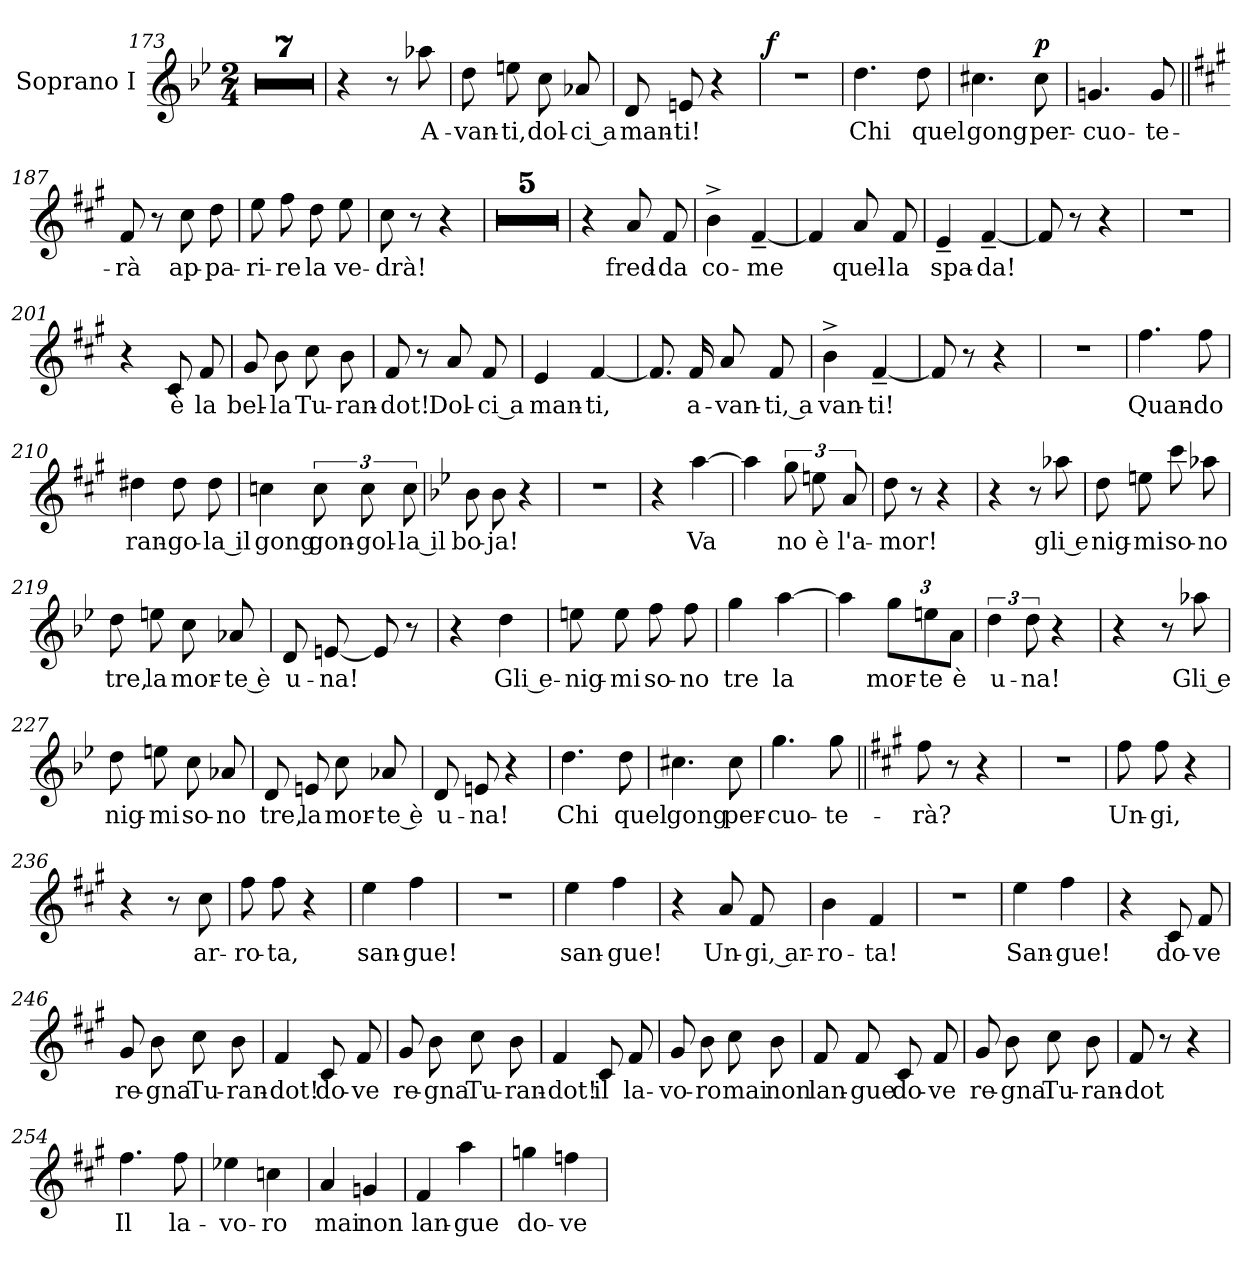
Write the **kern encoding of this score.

**kern	**text	**dynam
*part1	*part1	*part1
*staff1	*staff1	*staff1
*I"Soprano I	*	*
*I'S. I	*	*
!!LO:PB:g=z
*clefG2	*	*
*k[b-e-]	*	*
*M2/4	*	*
=173	=173	=173
2r	.	.
=174	=174	=174
2r	.	.
=175	=175	=175
2r	.	.
=176	=176	=176
2r	.	.
=177	=177	=177
2r	.	.
=178	=178	=178
2r	.	.
!!LO:PB:g=z
=179	=179	=179
2r	.	.
=180	=180	=180
4r	.	.
8r	.	.
!	!LO:LY:b	!
8aa-X\	A-	.
=181	=181	=181
!	!LO:LY:b	!
8dd\	-van-	.
!	!LO:LY:b	!
8een\	-ti,	.
!	!LO:LY:b	!
8cc\	dol-	.
!	!LO:LY:b	!
8a-X/	-ci a	.
=182	=182	=182
!	!LO:LY:b	!
8d/	-man-	.
!	!LO:LY:b	!
8en/	-ti!	.
4r	.	.
!!LO:PB:g=z
=183	=183	=183
!	!	!LO:DY:b
2r	.	f
=184	=184	=184
!	!LO:LY:b	!
4.dd\	Chi	.
!	!LO:LY:b	!
8dd\	quel	.
=185	=185	=185
!	!LO:LY:b	!
4.cc#X\	gong	.
!	!LO:LY:b	!LO:DY:a
8cc#\	per-	p
=186	=186	=186
!	!LO:LY:b	!
4.gn/	-cuo-	.
!	!LO:LY:b	!
8g/	-te-	.
!!LO:PB:g=z
=187||	=187||	=187||
*k[f#c#g#]	*	*
!	!LO:LY:b	!
8f#/	-rà	.
8r	.	.
!	!LO:LY:b	!
8cc#\	ap-	.
!	!LO:LY:b	!
8dd\	-pa-	.
=188	=188	=188
!	!LO:LY:b	!
8ee\	-ri-	.
!	!LO:LY:b	!
8ff#\	-re	.
!	!LO:LY:b	!
8dd\	la	.
!	!LO:LY:b	!
8ee\	ve-	.
=189	=189	=189
!	!LO:LY:b	!
8cc#\	-drà!	.
8r	.	.
4r	.	.
=190	=190	=190
2r	.	.
=191	=191	=191
2r	.	.
=192	=192	=192
2r	.	.
!!LO:PB:g=z
=193	=193	=193
2r	.	.
=194	=194	=194
2r	.	.
=195	=195	=195
4r	.	.
!	!LO:LY:b	!
8a/	fred-	.
!	!LO:LY:b	!
8f#/	-da	.
=196	=196	=196
!	!LO:LY:b	!
4b^\	co-	.
!	!LO:LY:b	!
[4f#~/	-me	.
=197	=197	=197
4f#/]	.	.
!	!LO:LY:b	!
8a/	quel-	.
!	!LO:LY:b	!
8f#/	-la	.
=198	=198	=198
!	!LO:LY:b	!
4e~/	spa-	.
!	!LO:LY:b	!
[4f#~/	-da!	.
!!LO:PB:g=z
=199	=199	=199
8f#/]	.	.
8r	.	.
4r	.	.
=200	=200	=200
2r	.	.
=201	=201	=201
4r	.	.
!	!LO:LY:b	!
8c#/	è	.
!	!LO:LY:b	!
8f#/	la	.
=202	=202	=202
!	!LO:LY:b	!
8g#/	bel-	.
!	!LO:LY:b	!
8b\	-la	.
!	!LO:LY:b	!
8cc#\	Tu-	.
!	!LO:LY:b	!
8b\	-ran-	.
=203	=203	=203
!	!LO:LY:b	!
8f#/	-dot!	.
8r	.	.
!	!LO:LY:b	!
8a/	Dol-	.
!	!LO:LY:b	!
8f#/	-ci a	.
!!LO:PB:g=z
=204	=204	=204
!	!LO:LY:b	!
4e/	-man-	.
!	!LO:LY:b	!
[4f#/	-ti,	.
=205	=205	=205
8.f#/]	.	.
!	!LO:LY:b	!
16f#/	a-	.
!	!LO:LY:b	!
8a/	-van-	.
!	!LO:LY:b	!
8f#/	-ti, a	.
=206	=206	=206
!	!LO:LY:b	!
4b^\	-van-	.
!	!LO:LY:b	!
[4f#~/	-ti!	.
=207	=207	=207
8f#/]	.	.
8r	.	.
4r	.	.
=208	=208	=208
2r	.	.
=209	=209	=209
!	!LO:LY:b	!
4.ff#\	Quan-	.
!	!LO:LY:b	!
8ff#\	-do	.
!!LO:PB:g=z
=210	=210	=210
!	!LO:LY:b	!
4dd#X\	ran-	.
!	!LO:LY:b	!
8dd#\	-go-	.
!	!LO:LY:b	!
8dd#\	-la il	.
=211	=211	=211
!	!LO:LY:b	!
4ccn\	gong	.
!	!LO:LY:b	!
12cc\	gon-	.
!	!LO:LY:b	!
12cc\	-gol-	.
!	!LO:LY:b	!
12cc\	-la il	.
=212	=212	=212
*k[b-e-]	*	*
!	!LO:LY:b	!
8b-\	bo-	.
!	!LO:LY:b	!
8b-\	-ja!	.
4r	.	.
=213	=213	=213
2r	.	.
=214	=214	=214
4r	.	.
!	!LO:LY:b	!
[4aa\	Va	.
!!LO:PB:g=z
=215	=215	=215
4aa\]	.	.
!	!LO:LY:b	!
12gg\	no	.
!	!LO:LY:b	!
12een\	è	.
!	!LO:LY:b	!
12a/	l'a-	.
=216	=216	=216
!	!LO:LY:b	!
8dd\	-mor!	.
8r	.	.
4r	.	.
=217	=217	=217
4r	.	.
8r	.	.
!	!LO:LY:b	!
8aa-X\	gli e	.
=218	=218	=218
!	!LO:LY:b	!
8dd\	-nig-	.
!	!LO:LY:b	!
8een\	-mi	.
!	!LO:LY:b	!
8ccc\	so-	.
!	!LO:LY:b	!
8aa-X\	-no	.
!!LO:PB:g=z
=219	=219	=219
!	!LO:LY:b	!
8dd\	tre,	.
!	!LO:LY:b	!
8een\	la	.
!	!LO:LY:b	!
8cc\	mor-	.
!	!LO:LY:b	!
8a-X/	-te è	.
=220	=220	=220
!	!LO:LY:b	!
8d/	u-	.
!	!LO:LY:b	!
[8en/	-na!	.
8e/]	.	.
8r	.	.
=221	=221	=221
4r	.	.
!	!LO:LY:b	!
4dd\	Gli e-	.
=222	=222	=222
!	!LO:LY:b	!
8een\	-nig-	.
!	!LO:LY:b	!
8ee\	-mi	.
!	!LO:LY:b	!
8ff\	so-	.
!	!LO:LY:b	!
8ff\	-no	.
=223	=223	=223
!	!LO:LY:b	!
4gg\	tre	.
!	!LO:LY:b	!
[4aa\	la	.
!!LO:PB:g=z
=224	=224	=224
4aa\]	.	.
*Xbrackettup	*	*
!	!LO:LY:b	!
12gg\L	mor-	.
!	!LO:LY:b	!
12een\	-te	.
!	!LO:LY:b	!
12a\J	è	.
=225	=225	=225
*brackettup	*	*
!	!LO:LY:b	!
6dd\	u-	.
!	!LO:LY:b	!
12dd\	-na!	.
4r	.	.
=226	=226	=226
4r	.	.
8r	.	.
!	!LO:LY:b	!
8aa-X\	Gli e	.
=227	=227	=227
!	!LO:LY:b	!
8dd\	-nig-	.
!	!LO:LY:b	!
8een\	-mi	.
!	!LO:LY:b	!
8cc\	so-	.
!	!LO:LY:b	!
8a-X/	-no	.
!!LO:PB:g=z
=228	=228	=228
!	!LO:LY:b	!
8d/	tre,	.
!	!LO:LY:b	!
8en/	la	.
!	!LO:LY:b	!
8cc\	mor-	.
!	!LO:LY:b	!
8a-X/	-te è	.
=229	=229	=229
!	!LO:LY:b	!
8d/	u-	.
!	!LO:LY:b	!
8en/	-na!	.
4r	.	.
=230	=230	=230
!	!LO:LY:b	!
4.dd\	Chi	.
!	!LO:LY:b	!
8dd\	quel	.
=231	=231	=231
!	!LO:LY:b	!
4.cc#X\	gong	.
!	!LO:LY:b	!
8cc#\	per-	.
!!LO:PB:g=z
=232	=232	=232
!	!LO:LY:b	!
4.gg\	-cuo-	.
!	!LO:LY:b	!
8gg\	-te-	.
=233||	=233||	=233||
*k[f#c#g#]	*	*
!	!LO:LY:b	!
8ff#\	-rà?	.
8r	.	.
4r	.	.
=234	=234	=234
2r	.	.
=235	=235	=235
!	!LO:LY:b	!
8ff#\	Un-	.
!	!LO:LY:b	!
8ff#\	-gi,	.
4r	.	.
=236	=236	=236
4r	.	.
8r	.	.
!	!LO:LY:b	!
8cc#\	ar-	.
!!LO:PB:g=z
=237	=237	=237
!	!LO:LY:b	!
8ff#\	-ro-	.
!	!LO:LY:b	!
8ff#\	-ta,	.
4r	.	.
=238	=238	=238
!	!LO:LY:b	!
4ee\	san-	.
!	!LO:LY:b	!
4ff#\	-gue!	.
=239	=239	=239
2r	.	.
=240	=240	=240
!	!LO:LY:b	!
4ee\	san-	.
!	!LO:LY:b	!
4ff#\	-gue!	.
=241	=241	=241
4r	.	.
!	!LO:LY:b	!
8a/	Un-	.
!	!LO:LY:b	!
8f#/	-gi, ar-	.
!!LO:PB:g=z
=242	=242	=242
!	!LO:LY:b	!
4b\	-ro-	.
!	!LO:LY:b	!
4f#/	-ta!	.
=243	=243	=243
2r	.	.
=244	=244	=244
!	!LO:LY:b	!
4ee\	San-	.
!	!LO:LY:b	!
4ff#\	-gue!	.
=245	=245	=245
4r	.	.
!	!LO:LY:b	!
8c#/	do-	.
!	!LO:LY:b	!
8f#/	-ve	.
=246	=246	=246
!	!LO:LY:b	!
8g#/	re-	.
!	!LO:LY:b	!
8b\	-gna	.
!	!LO:LY:b	!
8cc#\	Tu-	.
!	!LO:LY:b	!
8b\	-ran-	.
!!LO:PB:g=z
=247	=247	=247
!	!LO:LY:b	!
4f#/	-dot!	.
!	!LO:LY:b	!
8c#/	do-	.
!	!LO:LY:b	!
8f#/	-ve	.
=248	=248	=248
!	!LO:LY:b	!
8g#/	re-	.
!	!LO:LY:b	!
8b\	-gna	.
!	!LO:LY:b	!
8cc#\	Tu-	.
!	!LO:LY:b	!
8b\	-ran-	.
=249	=249	=249
!	!LO:LY:b	!
4f#/	-dot!	.
!	!LO:LY:b	!
8c#/	il	.
!	!LO:LY:b	!
8f#/	la-	.
=250	=250	=250
!	!LO:LY:b	!
8g#/	-vo-	.
!	!LO:LY:b	!
8b\	-ro	.
!	!LO:LY:b	!
8cc#\	mai	.
!	!LO:LY:b	!
8b\	non	.
=251	=251	=251
!	!LO:LY:b	!
8f#/	lan-	.
!	!LO:LY:b	!
8f#/	-gue	.
!	!LO:LY:b	!
8c#/	do-	.
!	!LO:LY:b	!
8f#/	-ve	.
!!LO:PB:g=z
=252	=252	=252
!	!LO:LY:b	!
8g#/	re-	.
!	!LO:LY:b	!
8b\	-gna	.
!	!LO:LY:b	!
8cc#\	Tu-	.
!	!LO:LY:b	!
8b\	-ran-	.
=253	=253	=253
!	!LO:LY:b	!
8f#/	-dot	.
8r	.	.
4r	.	.
=254	=254	=254
!	!LO:LY:b	!
4.ff#\	Il	.
!	!LO:LY:b	!
8ff#\	la-	.
=255	=255	=255
!	!LO:LY:b	!
4ee-X\	-vo-	.
!	!LO:LY:b	!
4ccn\	-ro	.
!!LO:PB:g=z
=256	=256	=256
!	!LO:LY:b	!
4a/	mai	.
!	!LO:LY:b	!
4gn/	non	.
=257	=257	=257
!	!LO:LY:b	!
4f#/	lan-	.
!	!LO:LY:b	!
4aa\	-gue	.
=258	=258	=258
!	!LO:LY:b	!
4ggn\	do-	.
!	!LO:LY:b	!
4ffn\	-ve	.
=	=	=
*-	*-	*-
